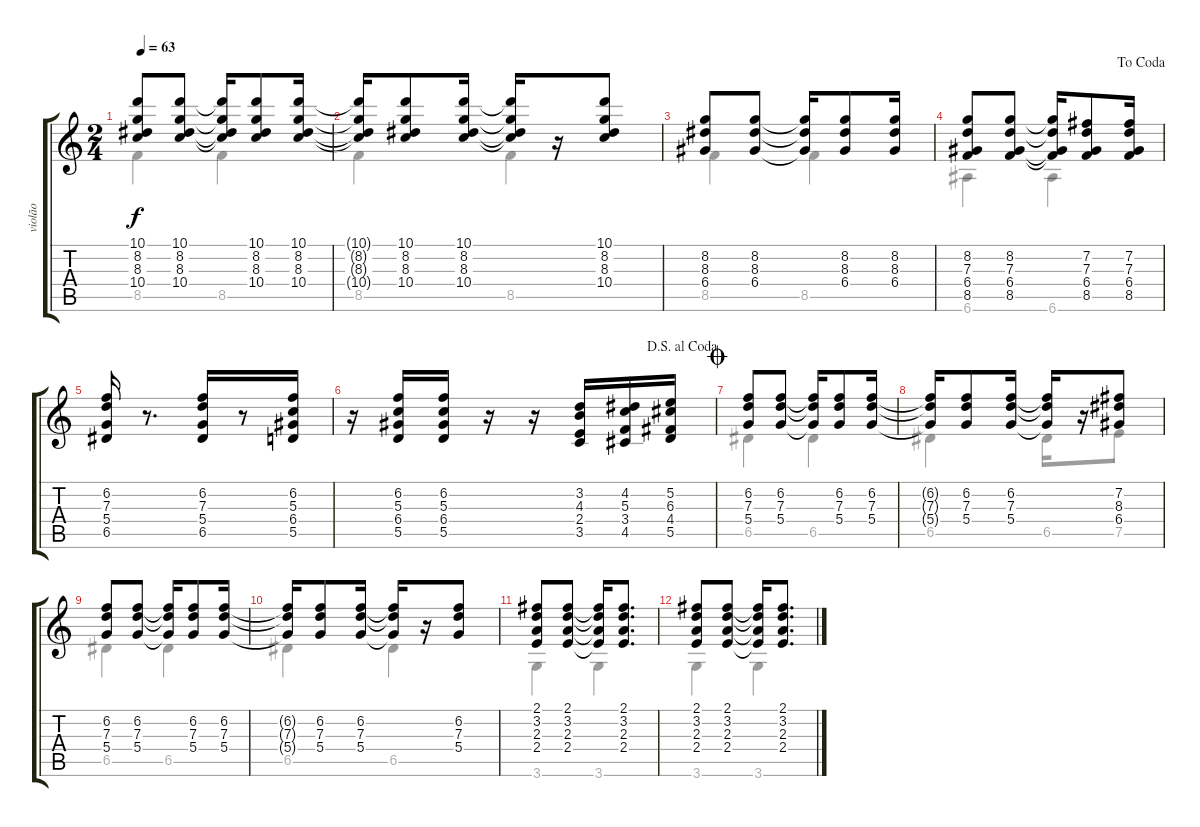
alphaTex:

\track ("violão" "violão") {instrument acousticguitarnylon}
\staff {score tabs}
\tuning (E4 B3 G3 D3 A2 E2) {hide}
\voice
\ts (2 4)
\tempo 63
\clef g2
\ks c
(10.1 8.2 8.3 10.4).8{dy f} (10.1 8.2 8.3 10.4).8 (10.1{t} 8.2{t} 8.3{t} 10.4{t}).16 (10.1 8.2 8.3 10.4).8 (10.1 8.2 8.3 10.4).16 |
(10.1{t} 8.2{t} 8.3{t} 10.4{t}).16 (10.1 8.2 8.3 10.4).8 (10.1 8.2 8.3 10.4).16 (10.1{t} 8.2{t} 8.3{t} 10.4{t}).16 r.16 (10.1 8.2 8.3 10.4).8 |
(8.2 8.3 6.4).8 (8.2 8.3 6.4).8 (8.2{t} 8.3{t} 6.4{t}).16 (8.2 8.3 6.4).8 (8.2 8.3 6.4).16 |
\jump dacoda
(8.2 7.3 6.4 8.5).8 (8.2 7.3 6.4 8.5).8 (8.2{t} 7.3{t} 6.4{t} 8.5{t}).16 (7.2 7.3 6.4 8.5).8 (7.2 7.3 6.4 8.5).16 |
(6.2 7.3 5.4 6.5).16 r.8{d} (6.2 7.3 5.4 6.5).16 r.8 (6.2 5.3 6.4 5.5).16 |
\jump dalsegnoalcoda
r.16 (6.2 5.3 6.4 5.5).16 (6.2 5.3 6.4 5.5).16 r.16 r.16 (3.2 4.3 2.4 3.5).16 (4.2 5.3 3.4 4.5).16 (5.2 6.3 4.4 5.5).16 |
\jump coda
(6.2 7.3 5.4).8 (6.2 7.3 5.4).8 (6.2{t} 7.3{t} 5.4{t}).16 (6.2 7.3 5.4).8 (6.2 7.3 5.4).16 |
(6.2{t} 7.3{t} 5.4{t}).16 (6.2 7.3 5.4).8 (6.2 7.3 5.4).16 (6.2{t} 7.3{t} 5.4{t}).16 r.16 (7.2 8.3 6.4).8 |
(6.2 7.3 5.4).8 (6.2 7.3 5.4).8 (6.2{t} 7.3{t} 5.4{t}).16 (6.2 7.3 5.4).8 (6.2 7.3 5.4).16 |
(6.2{t} 7.3{t} 5.4{t}).16 (6.2 7.3 5.4).8 (6.2 7.3 5.4).16{volume 7} (6.2{t} 7.3{t} 5.4{t}).16 r.16 (6.2 7.3 5.4).8 |
(2.1 3.2 2.3 2.4).8 (2.1 3.2 2.3 2.4).8 (2.1{t} 3.2{t} 2.3{t} 2.4{t}).16 (2.1 3.2 2.3 2.4).8{d} |
(2.1 3.2 2.3 2.4).8 (2.1 3.2 2.3 2.4).8 (2.1{t} 3.2{t} 2.3{t} 2.4{t}).16 (2.1 3.2 2.3 2.4).8{d}
\voice
\clef g2
\ottava regular
\simile none
\ks c
8.5.4{dy f} 8.5.4 |
8.5.4 8.5.4 |
8.5.4 8.5.4 |
6.6.4 6.6.4 |
|
|
6.5.4 6.5.4 |
6.5.4 6.5.16 r.16 7.5.8 |
6.5.4 6.5.4 |
6.5.4 6.5.4 |
3.6.4 3.6.4 |
3.6.4 3.6.4
